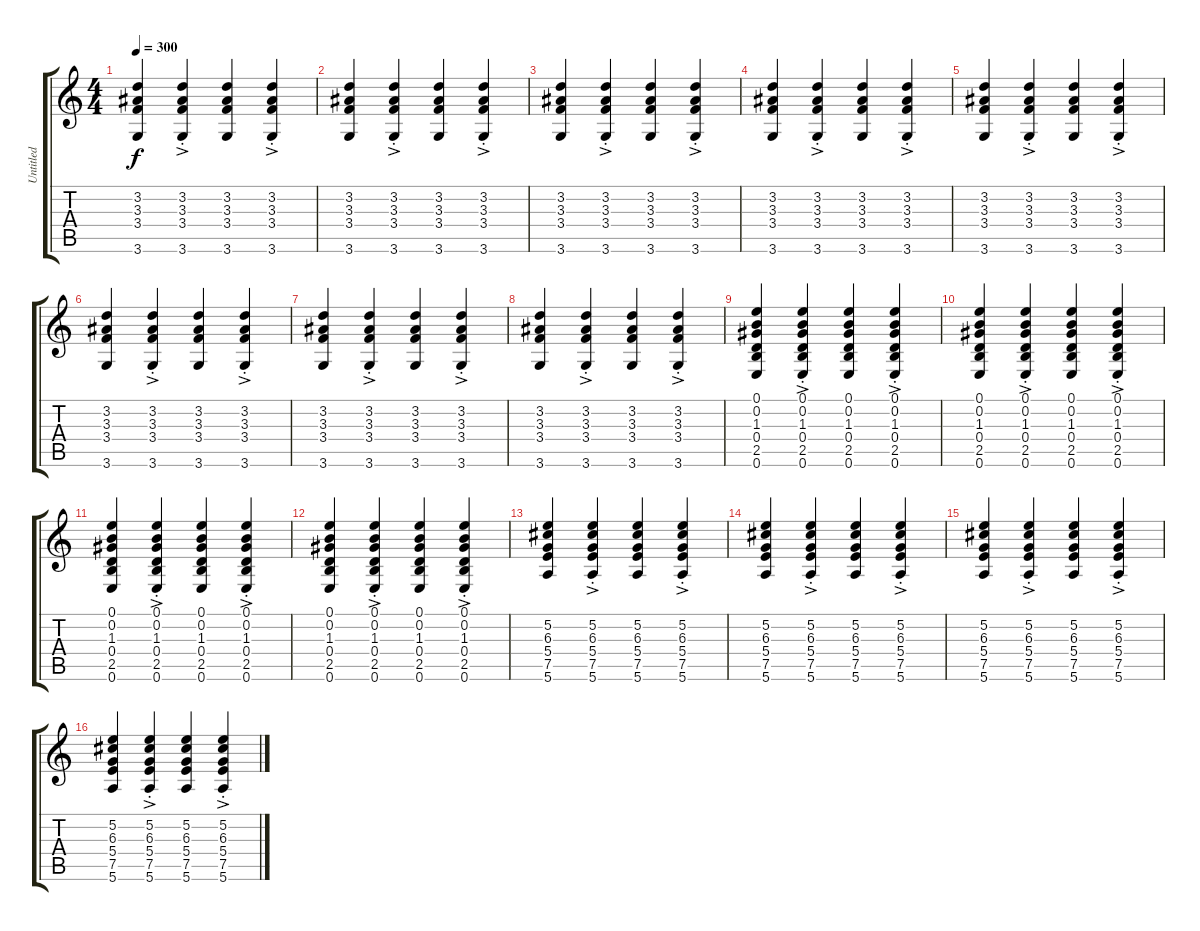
\track ("Untitled" "Untitled") {instrument acousticguitarnylon}
\staff {score tabs}
\tuning (E4 B3 G3 D3 A2 E2) {hide}
\ts (4 4)
\tempo 300
\clef g2
\ks c
(3.2 3.3 3.4 3.6).4{dy f} (3.2{ac st} 3.3{ac st} 3.4{ac st} 3.6{ac st}).4 (3.2 3.3 3.4 3.6).4 (3.2{ac st} 3.3{ac st} 3.4{ac st} 3.6{ac st}).4 |
(3.2 3.3 3.4 3.6).4 (3.2{ac st} 3.3{ac st} 3.4{ac st} 3.6{ac st}).4 (3.2 3.3 3.4 3.6).4 (3.2{ac st} 3.3{ac st} 3.4{ac st} 3.6{ac st}).4 |
(3.2 3.3 3.4 3.6).4 (3.2{ac st} 3.3{ac st} 3.4{ac st} 3.6{ac st}).4 (3.2 3.3 3.4 3.6).4 (3.2{ac st} 3.3{ac st} 3.4{ac st} 3.6{ac st}).4 |
(3.2 3.3 3.4 3.6).4 (3.2{ac st} 3.3{ac st} 3.4{ac st} 3.6{ac st}).4 (3.2 3.3 3.4 3.6).4 (3.2{ac st} 3.3{ac st} 3.4{ac st} 3.6{ac st}).4 |
(3.2 3.3 3.4 3.6).4 (3.2{ac st} 3.3{ac st} 3.4{ac st} 3.6{ac st}).4 (3.2 3.3 3.4 3.6).4 (3.2{ac st} 3.3{ac st} 3.4{ac st} 3.6{ac st}).4 |
(3.2 3.3 3.4 3.6).4 (3.2{ac st} 3.3{ac st} 3.4{ac st} 3.6{ac st}).4 (3.2 3.3 3.4 3.6).4 (3.2{ac st} 3.3{ac st} 3.4{ac st} 3.6{ac st}).4 |
(3.2 3.3 3.4 3.6).4 (3.2{ac st} 3.3{ac st} 3.4{ac st} 3.6{ac st}).4 (3.2 3.3 3.4 3.6).4 (3.2{ac st} 3.3{ac st} 3.4{ac st} 3.6{ac st}).4 |
(3.2 3.3 3.4 3.6).4 (3.2{ac st} 3.3{ac st} 3.4{ac st} 3.6{ac st}).4 (3.2 3.3 3.4 3.6).4 (3.2{ac st} 3.3{ac st} 3.4{ac st} 3.6{ac st}).4 |
(0.1 0.2 1.3 0.4 2.5 0.6).4 (0.1{ac st} 0.2{ac st} 1.3{ac st} 0.4{ac st} 2.5{ac st} 0.6{ac st}).4 (0.1 0.2 1.3 0.4 2.5 0.6).4 (0.1{ac st} 0.2{ac st} 1.3{ac st} 0.4{ac st} 2.5{ac st} 0.6{ac st}).4 |
(0.1 0.2 1.3 0.4 2.5 0.6).4 (0.1{ac st} 0.2{ac st} 1.3{ac st} 0.4{ac st} 2.5{ac st} 0.6{ac st}).4 (0.1 0.2 1.3 0.4 2.5 0.6).4 (0.1{ac st} 0.2{ac st} 1.3{ac st} 0.4{ac st} 2.5{ac st} 0.6{ac st}).4 |
(0.1 0.2 1.3 0.4 2.5 0.6).4 (0.1{ac st} 0.2{ac st} 1.3{ac st} 0.4{ac st} 2.5{ac st} 0.6{ac st}).4 (0.1 0.2 1.3 0.4 2.5 0.6).4 (0.1{ac st} 0.2{ac st} 1.3{ac st} 0.4{ac st} 2.5{ac st} 0.6{ac st}).4 |
(0.1 0.2 1.3 0.4 2.5 0.6).4 (0.1{ac st} 0.2{ac st} 1.3{ac st} 0.4{ac st} 2.5{ac st} 0.6{ac st}).4 (0.1 0.2 1.3 0.4 2.5 0.6).4 (0.1{ac st} 0.2{ac st} 1.3{ac st} 0.4{ac st} 2.5{ac st} 0.6{ac st}).4 |
(5.2 6.3 5.4 7.5 5.6).4 (5.2{ac st} 6.3{ac st} 5.4{ac st} 7.5{ac st} 5.6{ac st}).4 (5.2 6.3 5.4 7.5 5.6).4 (5.2{ac st} 6.3{ac st} 5.4{ac st} 7.5{ac st} 5.6{ac st}).4 |
(5.2 6.3 5.4 7.5 5.6).4 (5.2{ac st} 6.3{ac st} 5.4{ac st} 7.5{ac st} 5.6{ac st}).4 (5.2 6.3 5.4 7.5 5.6).4 (5.2{ac st} 6.3{ac st} 5.4{ac st} 7.5{ac st} 5.6{ac st}).4 |
(5.2 6.3 5.4 7.5 5.6).4 (5.2{ac st} 6.3{ac st} 5.4{ac st} 7.5{ac st} 5.6{ac st}).4 (5.2 6.3 5.4 7.5 5.6).4 (5.2{ac st} 6.3{ac st} 5.4{ac st} 7.5{ac st} 5.6{ac st}).4 |
(5.2 6.3 5.4 7.5 5.6).4 (5.2{ac st} 6.3{ac st} 5.4{ac st} 7.5{ac st} 5.6{ac st}).4 (5.2 6.3 5.4 7.5 5.6).4 (5.2{ac st} 6.3{ac st} 5.4{ac st} 7.5{ac st} 5.6{ac st}).4
